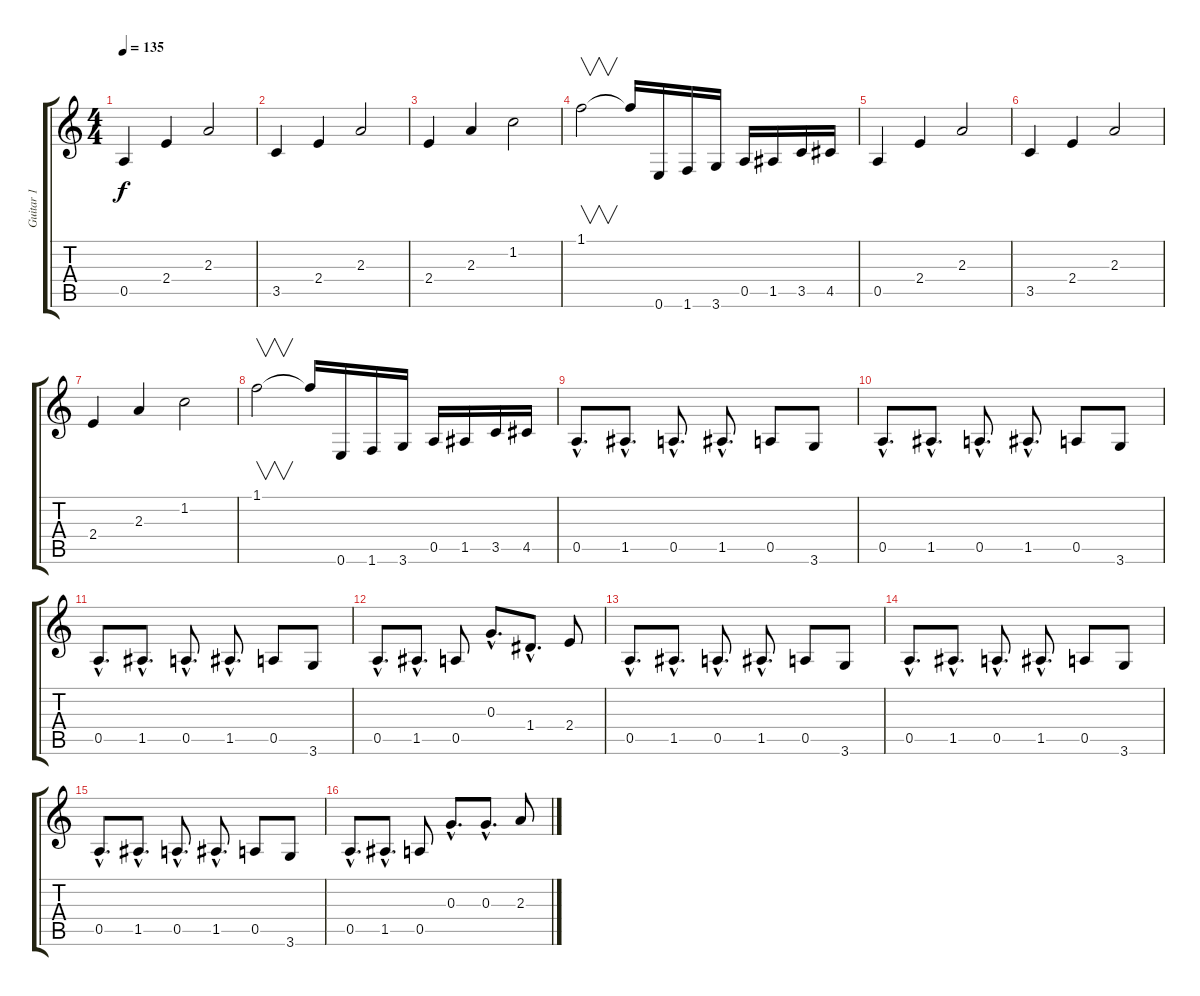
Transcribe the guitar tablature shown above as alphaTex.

\track ("Guitar 1" "Guitar 1") {instrument distortionguitar}
\staff {score tabs}
\tuning (E4 B3 G3 D3 A2 E2) {hide}
\ts (4 4)
\tempo 135
\clef g2
\ks c
0.5.4{dy f} 2.4.4 2.3.2 |
3.5.4 2.4.4 2.3.2 |
2.4.4 2.3.4 1.2.2 |
1.1.2{v} 1.1{t}.16 0.6.16 1.6.16 3.6.16 0.5.16 1.5.16 3.5.16 4.5.16 |
0.5.4 2.4.4 2.3.2 |
3.5.4 2.4.4 2.3.2 |
2.4.4 2.3.4 1.2.2 |
1.1.2{v} 1.1{t}.16 0.6.16 1.6.16 3.6.16 0.5.16 1.5.16 3.5.16 4.5.16 |
0.5{hac}.8{d} 1.5{hac}.8{d} 0.5{hac}.8{d} 1.5{hac}.8{d} 0.5.8 3.6.8 |
0.5{hac}.8{d} 1.5{hac}.8{d} 0.5{hac}.8{d} 1.5{hac}.8{d} 0.5.8 3.6.8 |
0.5{hac}.8{d} 1.5{hac}.8{d} 0.5{hac}.8{d} 1.5{hac}.8{d} 0.5.8 3.6.8 |
0.5{hac}.8{d} 1.5{hac}.8{d} 0.5.8 0.3{hac}.8{d} 1.4{hac}.8{d} 2.4.8 |
0.5{hac}.8{d} 1.5{hac}.8{d} 0.5{hac}.8{d} 1.5{hac}.8{d} 0.5.8 3.6.8 |
0.5{hac}.8{d} 1.5{hac}.8{d} 0.5{hac}.8{d} 1.5{hac}.8{d} 0.5.8 3.6.8 |
0.5{hac}.8{d} 1.5{hac}.8{d} 0.5{hac}.8{d} 1.5{hac}.8{d} 0.5.8 3.6.8 |
0.5{hac}.8{d} 1.5{hac}.8{d} 0.5.8 0.3{hac}.8{d} 0.3{hac}.8{d} 2.3.8
